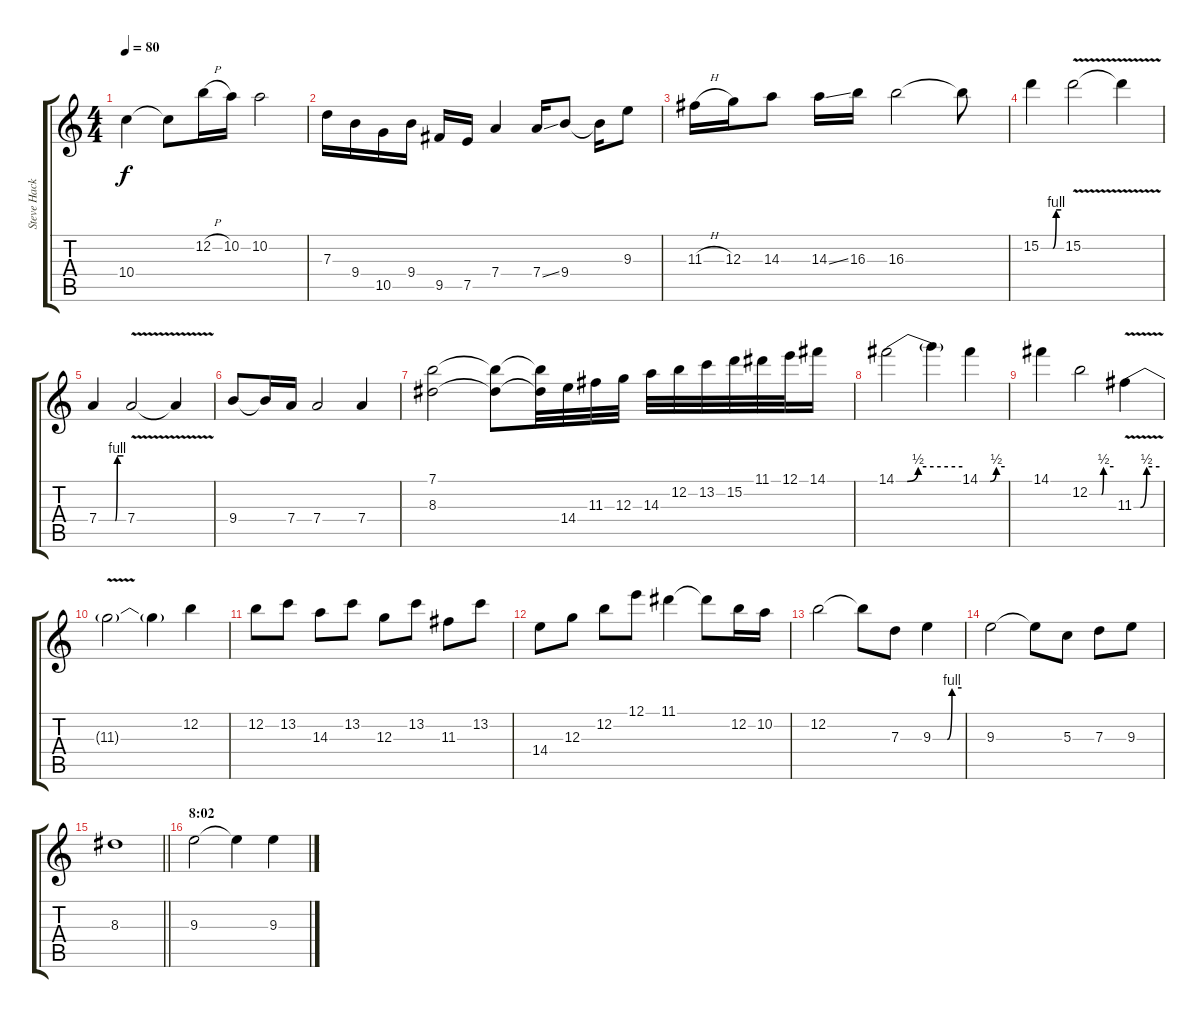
\track ("Steve Hackett (electric guitar)" "Steve Hack") {instrument overdrivenguitar}
\staff {score tabs}
\tuning (E4 B3 G3 D3 A2 E2) {hide}
\ts (4 4)
\tempo 80
\clef g2
\ks c
10.4.4{dy f} 10.4{t}.8 12.2{h}.16 10.2.16 10.2.2 |
7.3.16 9.4.16 10.5.16 9.4.16 9.5.16 7.5.16 7.4.4 7.4{ss}.16 9.4.8 9.4{t}.16 9.3.8 |
11.3{h}.16 12.3.16 14.3.8 14.3{ss}.16 16.3.16 16.3.2 16.3{t}.8 |
15.2{be (custom 0 0 35 0 45 4 60 4)}.4 15.2{v}.2 15.2{t}.4 |
7.4{be (custom 0 0 40 0 45 4 60 4)}.4 7.4{v}.2 7.4{t}.4 |
9.4.8 9.4{t}.16 7.4.16 7.4.2 7.4.4 |
(7.1 8.3).2 (7.1{t} 8.3{t}).8 (7.1{t} 8.3{t}).32 14.4.32 11.3.32 12.3.32 14.3.32 12.2.32 13.2.32 15.2.32 11.1.32 12.1.32 14.1.16 |
14.1{be (custom 0 0 10 0 20 2 60 2)}.2 14.1{t}.4 14.1{be (custom 0 0 25 0 40 2 60 2)}.4 |
14.1.4 12.2{be (custom 0 0 30 0 35 2 60 2)}.2 11.3{be (custom 0 0 15 0 30 2 60 2) v}.4 |
11.3{t}.2 11.3{t}.4 12.2.4 |
12.2.8 13.2.8 14.3.8 13.2.8 12.3.8 13.2.8 11.3.8 13.2.8 |
14.4.8 12.3.8 12.2.8 12.1.8 11.1.4 11.1{t}.8 12.2.16 10.2.16 |
12.2.2 12.2{t}.8 7.3.8 9.3{be (custom 0 0 30 0 40 4 60 4)}.4 |
9.3.2 9.3{t}.8 5.3.8 7.3.8 9.3.8 |
\barLineRight lightlight
8.3.1 |
\section ("" "8:02")
9.3.2 9.3{t}.4 9.3.4
